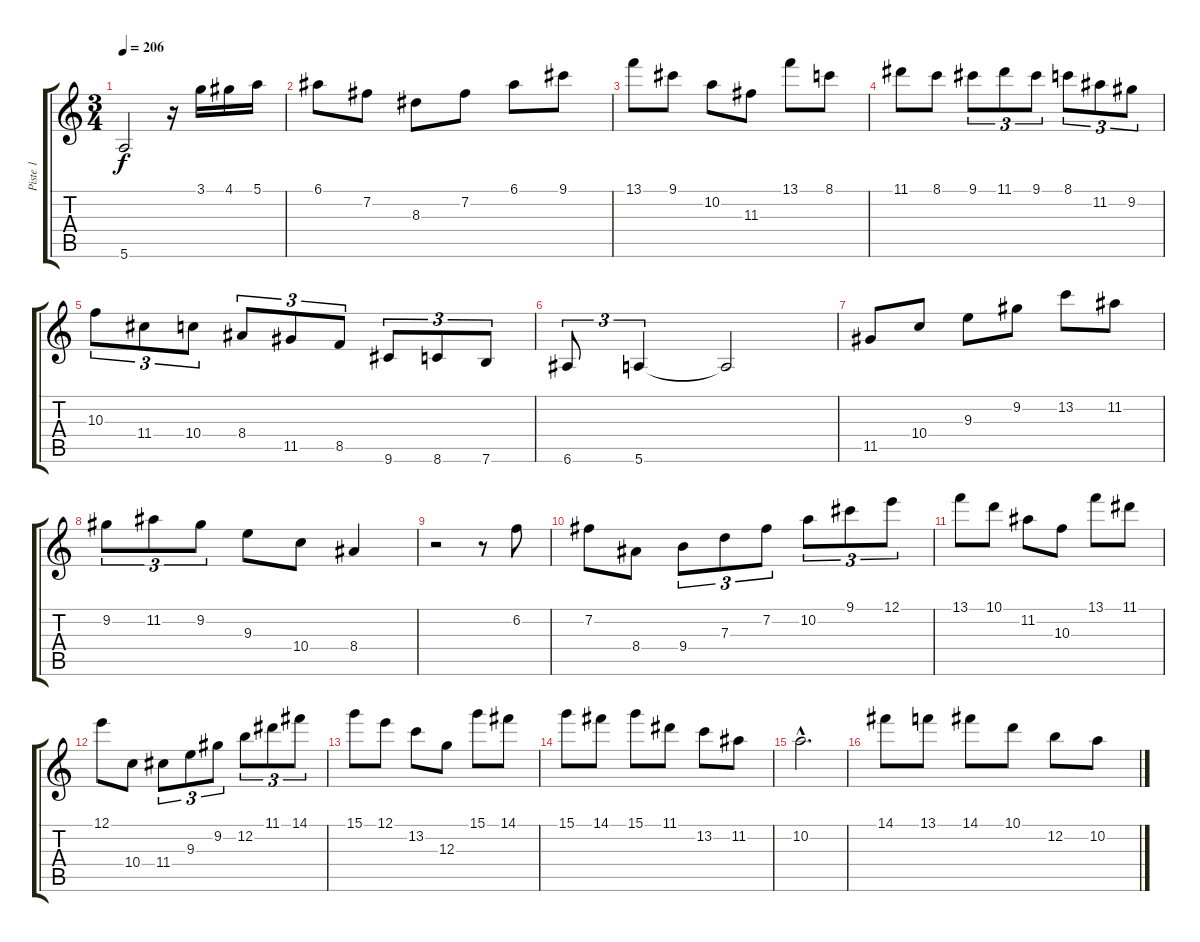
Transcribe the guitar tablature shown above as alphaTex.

\track ("Piste 1" "Piste 1") {instrument acousticguitarnylon}
\staff {score tabs}
\tuning (E4 B3 G3 D3 A2 E2) {hide}
\ts (3 4)
\tempo 206
\clef g2
\ks c
5.6.2{dy f} r.16 3.1.16 4.1.16 5.1.16 |
6.1.8 7.2.8 8.3.8 7.2.8 6.1.8 9.1.8 |
13.1.8 9.1.8 10.2.8 11.3.8 13.1.8 8.1.8 |
11.1.8 8.1.8 9.1.8{tu (3 2)} 11.1.8{tu (3 2)} 9.1.8{tu (3 2)} 8.1.8{tu (3 2)} 11.2.8{tu (3 2)} 9.2.8{tu (3 2)} |
10.3.8{tu (3 2)} 11.4.8{tu (3 2)} 10.4.8{tu (3 2)} 8.4.8{tu (3 2)} 11.5.8{tu (3 2)} 8.5.8{tu (3 2)} 9.6.8{tu (3 2)} 8.6.8{tu (3 2)} 7.6.8{tu (3 2)} |
6.6.8{tu (3 2)} 5.6.4{tu (3 2)} 5.6{t}.2 |
11.5.8 10.4.8 9.3.8 9.2.8 13.2.8 11.2.8 |
9.2.8{tu (3 2)} 11.2.8{tu (3 2)} 9.2.8{tu (3 2)} 9.3.8 10.4.8 8.4.4 |
r.2 r.8 6.2.8 |
7.2.8 8.4.8 9.4.8{tu (3 2)} 7.3.8{tu (3 2)} 7.2.8{tu (3 2)} 10.2.8{tu (3 2)} 9.1.8{tu (3 2)} 12.1.8{tu (3 2)} |
13.1.8 10.1.8 11.2.8 10.3.8 13.1.8 11.1.8 |
12.1.8 10.4.8 11.4.8{tu (3 2)} 9.3.8{tu (3 2)} 9.2.8{tu (3 2)} 12.2.8{tu (3 2)} 11.1.8{tu (3 2)} 14.1.8{tu (3 2)} |
15.1.8 12.1.8 13.2.8 12.3.8 15.1.8 14.1.8 |
15.1.8 14.1.8 15.1.8 11.1.8 13.2.8 11.2.8 |
10.2{hac}.2{d} |
14.1.8 13.1.8 14.1.8 10.1.8 12.2.8 10.2.8
